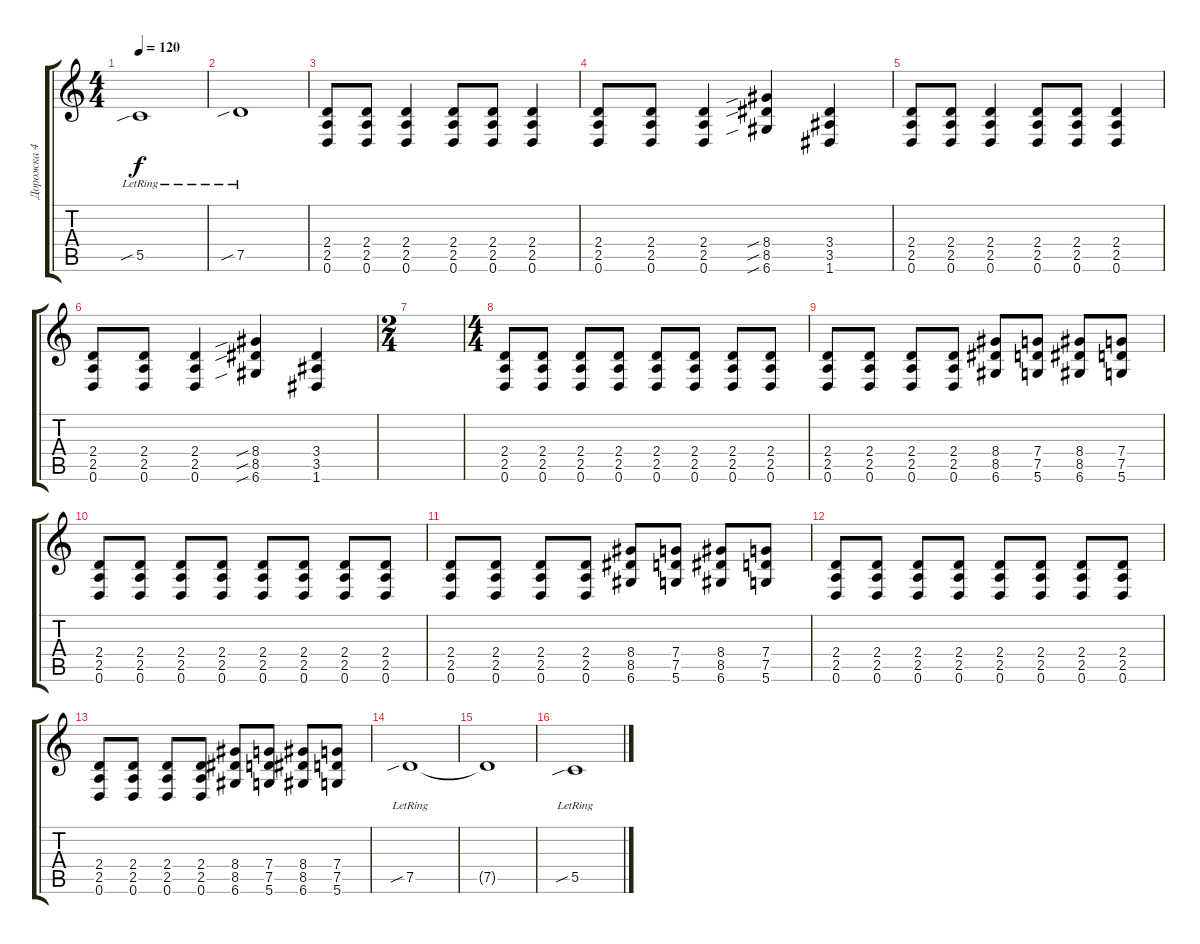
\track ("Дорожка 4" "Дорожка 4") {instrument distortionguitar}
\staff {score tabs}
\tuning (D4 A3 F3 C3 G2 D2) {hide}
\ts (4 4)
\tempo 120
\clef g2
\ks c
5.5{sib lr}.1{dy f} |
7.5{sib lr}.1 |
(2.4 2.5 0.6).8 (2.4 2.5 0.6).8 (2.4 2.5 0.6).4 (2.4 2.5 0.6).8 (2.4 2.5 0.6).8 (2.4 2.5 0.6).4 |
(2.4 2.5 0.6).8 (2.4 2.5 0.6).8 (2.4 2.5 0.6).4 (8.4{sib} 8.5{sib} 6.6{sib}).4 (3.4 3.5 1.6).4 |
(2.4 2.5 0.6).8 (2.4 2.5 0.6).8 (2.4 2.5 0.6).4 (2.4 2.5 0.6).8 (2.4 2.5 0.6).8 (2.4 2.5 0.6).4 |
(2.4 2.5 0.6).8 (2.4 2.5 0.6).8 (2.4 2.5 0.6).4 (8.4{sib} 8.5{sib} 6.6{sib}).4 (3.4 3.5 1.6).4 |
\ts (2 4)
|
\ts (4 4)
(2.4 2.5 0.6).8 (2.4 2.5 0.6).8 (2.4 2.5 0.6).8 (2.4 2.5 0.6).8 (2.4 2.5 0.6).8 (2.4 2.5 0.6).8 (2.4 2.5 0.6).8 (2.4 2.5 0.6).8 |
(2.4 2.5 0.6).8 (2.4 2.5 0.6).8 (2.4 2.5 0.6).8 (2.4 2.5 0.6).8 (8.4 8.5 6.6).8 (7.4 7.5 5.6).8 (8.4 8.5 6.6).8 (7.4 7.5 5.6).8 |
(2.4 2.5 0.6).8 (2.4 2.5 0.6).8 (2.4 2.5 0.6).8 (2.4 2.5 0.6).8 (2.4 2.5 0.6).8 (2.4 2.5 0.6).8 (2.4 2.5 0.6).8 (2.4 2.5 0.6).8 |
(2.4 2.5 0.6).8 (2.4 2.5 0.6).8 (2.4 2.5 0.6).8 (2.4 2.5 0.6).8 (8.4 8.5 6.6).8 (7.4 7.5 5.6).8 (8.4 8.5 6.6).8 (7.4 7.5 5.6).8 |
(2.4 2.5 0.6).8 (2.4 2.5 0.6).8 (2.4 2.5 0.6).8 (2.4 2.5 0.6).8 (2.4 2.5 0.6).8 (2.4 2.5 0.6).8 (2.4 2.5 0.6).8 (2.4 2.5 0.6).8 |
(2.4 2.5 0.6).8 (2.4 2.5 0.6).8 (2.4 2.5 0.6).8 (2.4 2.5 0.6).8 (8.4 8.5 6.6).8 (7.4 7.5 5.6).8 (8.4 8.5 6.6).8 (7.4 7.5 5.6).8 |
7.5{sib lr}.1 |
7.5{t}.1 |
5.5{sib lr}.1
